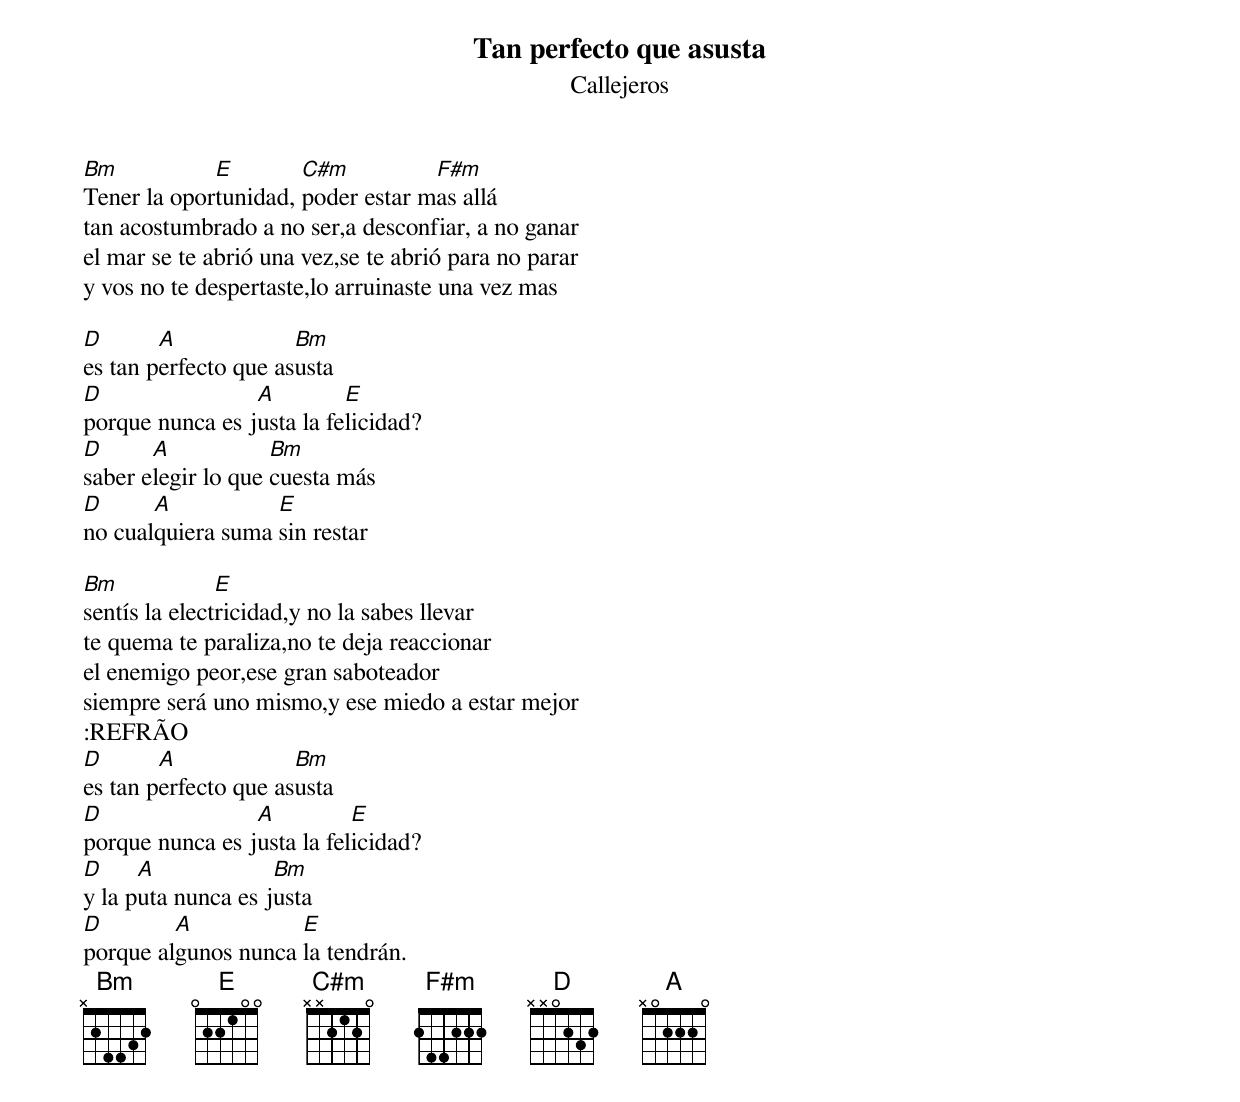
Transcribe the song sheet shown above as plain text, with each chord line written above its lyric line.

Tan perfecto que asusta
Callejeros

Bm           E        C#m          F#m
Tener la oportunidad, poder estar mas allá
tan acostumbrado a no ser,a desconfiar, a no ganar
el mar se te abrió una vez,se te abrió para no parar
y vos no te despertaste,lo arruinaste una vez mas

D       A             Bm
es tan perfecto que asusta
D                A         E
porque nunca es justa la felicidad?
D      A            Bm
saber elegir lo que cuesta más
D      A           E
no cualquiera suma sin restar

Bm             E
sentís la electricidad,y no la sabes llevar
te quema te paraliza,no te deja reaccionar
el enemigo peor,ese gran saboteador
siempre será uno mismo,y ese miedo a estar mejor
:REFRÃO
D       A             Bm
es tan perfecto que asusta
D                A          E
porque nunca es justa la felicidad?
D     A             Bm
y la puta nunca es justa
D        A           E
porque algunos nunca la tendrán.
